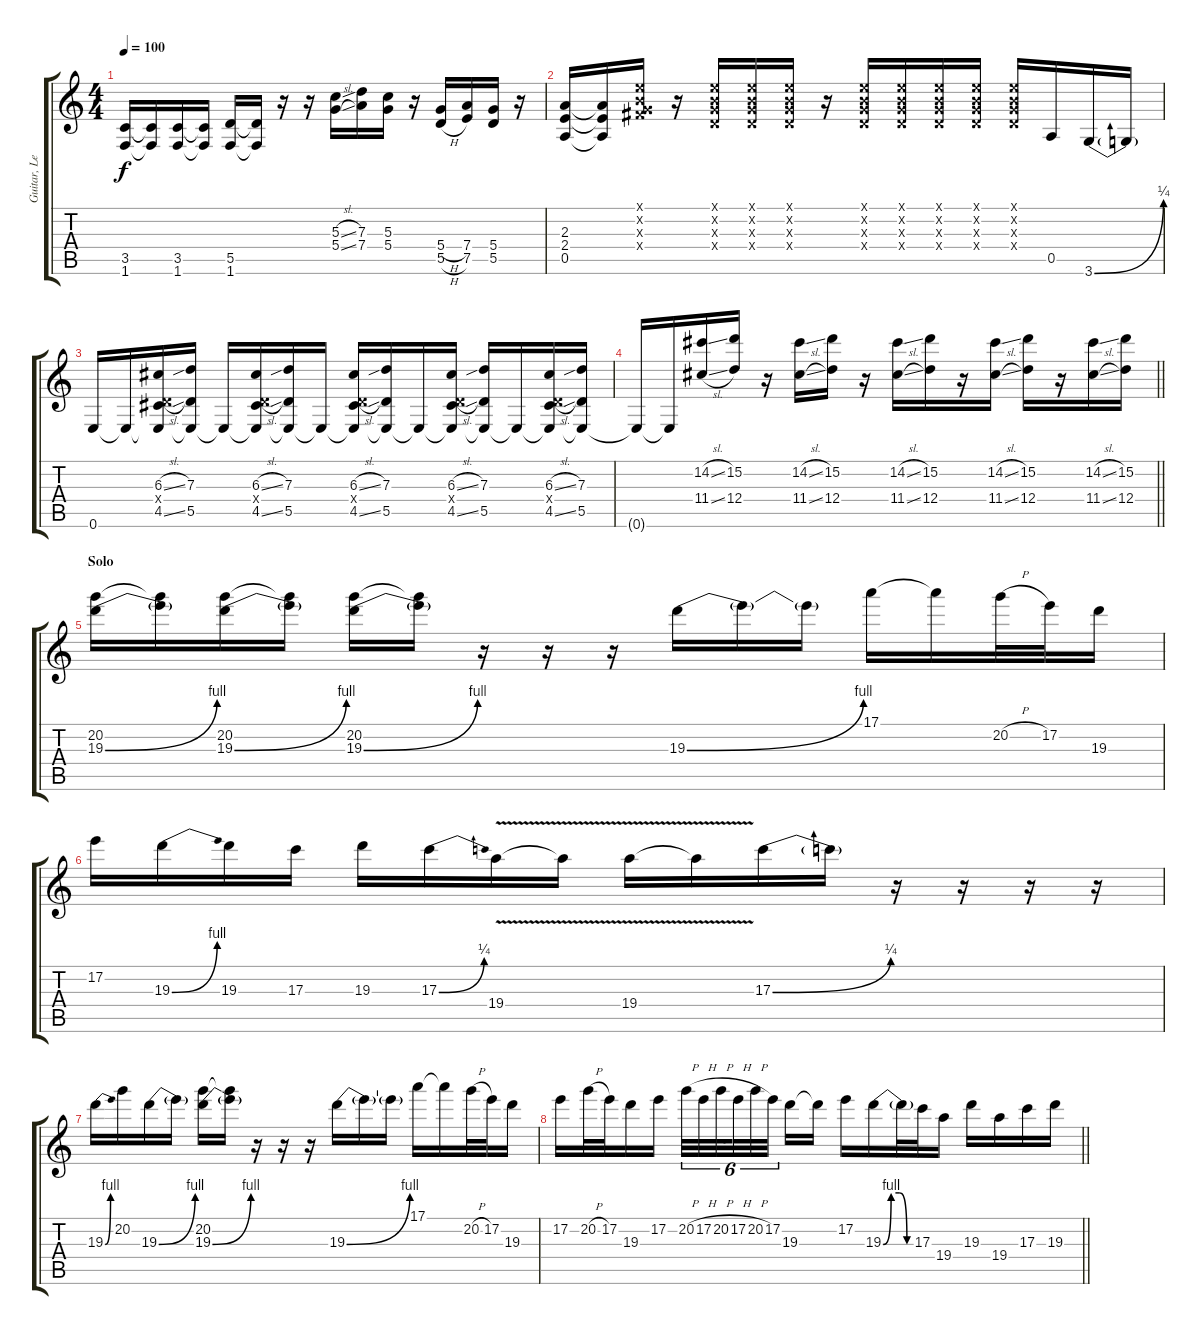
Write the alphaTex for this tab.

\track ("Guitar, Lead" "Guitar, Le") {instrument overdrivenguitar}
\staff {score tabs}
\tuning (E4 B3 G3 D3 A2 E2) {hide}
\ts (4 4)
\tempo 100
\clef g2
\ks c
(3.5 1.6).16{dy f} (3.5{t} 1.6{t}).16 (3.5 1.6).16 (3.5{t} 1.6{t}).16 (5.5 1.6).16 (5.5{t} 1.6{t}).16 r.16 r.16 (5.3{sl} 5.4{sl}).16 (7.3 7.4).16 (5.3 5.4).16 r.16 (5.4{h} 5.5{h}).16 (7.4 7.5).16 (5.4 5.5).16 r.16 |
(2.3 2.4 0.5).16 (2.3{t} 2.4{t} 0.5{t}).16 (0.1{x} 0.2{x} 0.3{x} 4.4{x}).16 r.16 (0.1{x} 0.2{x} 0.3{x} 0.4{x}).16 (0.1{x} 0.2{x} 0.3{x} 0.4{x}).16 (0.1{x} 0.2{x} 0.3{x} 0.4{x}).16 r.16 (0.1{x} 0.2{x} 0.3{x} 0.4{x}).16 (0.1{x} 0.2{x} 0.3{x} 0.4{x}).16 (0.1{x} 0.2{x} 0.3{x} 0.4{x}).16 (0.1{x} 0.2{x} 0.3{x} 0.4{x}).16 (0.1{x} 0.2{x} 0.3{x} 0.4{x}).16 0.5.16 3.6{be (bend 0 0 60 1)}.16 3.6{t}.16 |
0.6.16 0.6{t}.16 (6.3{sl} 0.4{x} 4.5{sl} 0.6{t}).16 (7.3 5.5 0.6{t}).16 0.6{t}.16 (6.3{sl} 0.4{x} 4.5{sl} 0.6{t}).16 (7.3 5.5 0.6{t}).16 0.6{t}.16 (6.3{sl} 0.4{x} 4.5{sl} 0.6{t}).16 (7.3 5.5 0.6{t}).16 0.6{t}.16 (6.3{sl} 0.4{x} 4.5{sl} 0.6{t}).16 (7.3 5.5 0.6{t}).16 0.6{t}.16 (6.3{sl} 0.4{x} 4.5{sl} 0.6{t}).16 (7.3 5.5 0.6{t}).16 |
\barLineRight lightlight
0.6{t}.16 0.6{t}.16 (14.2{sl} 11.4{sl}).16 (15.2 12.4).16 r.16 (14.2{sl} 11.4{sl}).16 (15.2 12.4).16 r.16 (14.2{sl} 11.4{sl}).16 (15.2 12.4).16 r.16 (14.2{sl} 11.4{sl}).16 (15.2 12.4).16 r.16 (14.2{sl} 11.4{sl}).16 (15.2 12.4).16 |
\section ("" "Solo")
(20.2 19.3{be (bend 0 0 60 4)}).16 (20.2{t} 19.3{t}).16 (20.2 19.3{be (bend 0 0 60 4)}).16 (20.2{t} 19.3{t}).16 (20.2 19.3{be (bend 0 0 60 4)}).16 (20.2{t} 19.3{t}).16 r.16 r.16 r.16 19.3{be (bend 0 0 60 4)}.16 19.3{t}.16 19.3{t}.16 17.1.16 17.1{t}.16 20.2{h}.32 17.2.32 19.3.16 |
17.2.16 19.3{be (bend 0 0 60 4)}.16 19.3.16 17.3.16 19.3.16 17.3{be (bend 0 0 60 1)}.16 19.4{v}.16 19.4{t}.16 19.4{v}.16 19.4{t}.16 17.3{be (bend 0 0 60 1)}.16 17.3{t}.16 r.16 r.16 r.16 r.16 |
19.3{be (bend 0 0 60 4)}.16 20.2.16 19.3{be (bend 0 0 60 4)}.16 19.3{t}.16 (20.2 19.3{be (bend 0 0 60 4)}).16 (20.2{t} 19.3{t}).16 r.16 r.16 r.16 19.3{be (bend 0 0 60 4)}.16 19.3{t}.16 19.3{t}.16 17.1.16 17.1{t}.16 20.2{h}.32 17.2.32 19.3.16 |
\barLineRight lightlight
17.2.16 20.2{h}.32 17.2.32 19.3.16 17.2.16 20.2{h}.32{tu (6 4)} 17.2{h}.32{tu (6 4)} 20.2{h}.32{tu (6 4) beam splitsecondary} 17.2{h}.32{tu (6 4)} 20.2{h}.32{tu (6 4)} 17.2.32{tu (6 4) beam splitsecondary} 19.3.16 19.3{t}.16 17.2.16 19.3{be (custom 0 0 15 4 30 4 45 0 60 0)}.16 19.3{t}.32 17.3.32 19.4.16 19.3.16 19.4.16 17.3.16 19.3.16
